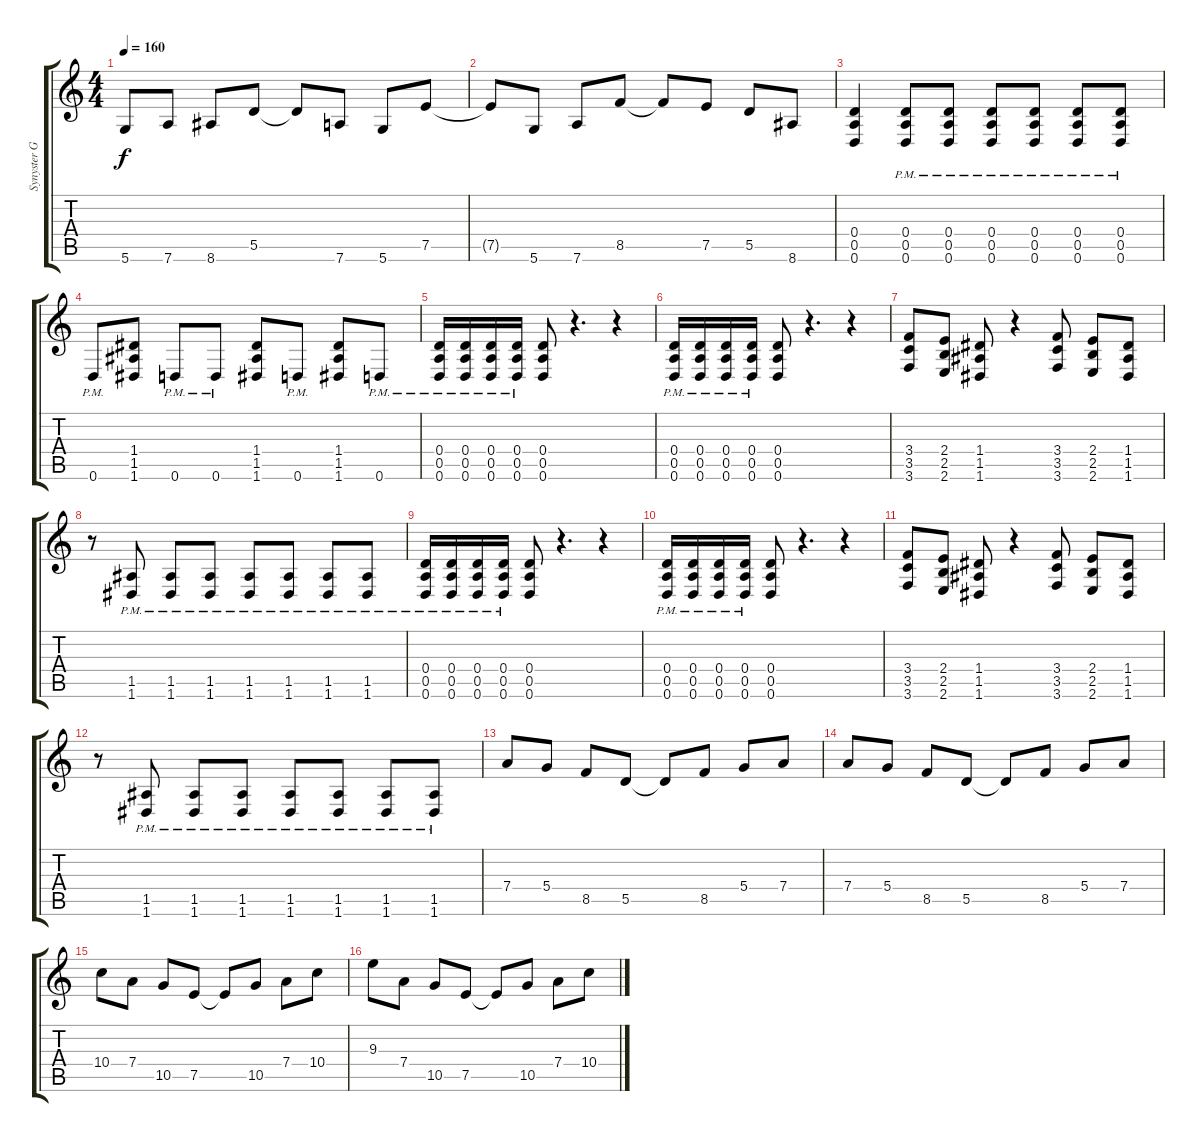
\track ("Synyster Gates" "Synyster G") {instrument distortionguitar}
\staff {score tabs}
\tuning (E4 B3 G3 D3 A2 D2) {hide}
\ts (4 4)
\tempo 160
\clef g2
\ks c
5.6.8{dy f} 7.6.8 8.6.8 5.5.8 5.5{t}.8 7.6.8 5.6.8 7.5.8 |
7.5{t}.8 5.6.8 7.6.8 8.5.8 8.5{t}.8 7.5.8 5.5.8 8.6.8 |
(0.4 0.5 0.6).4 (0.4{pm} 0.5{pm} 0.6{pm}).8 (0.4{pm} 0.5{pm} 0.6{pm}).8 (0.4{pm} 0.5{pm} 0.6{pm}).8 (0.4{pm} 0.5{pm} 0.6{pm}).8 (0.4{pm} 0.5{pm} 0.6{pm}).8 (0.4{pm} 0.5{pm} 0.6{pm}).8 |
0.6{pm}.8 (1.4 1.5 1.6).8 0.6{pm}.8 0.6{pm}.8 (1.4 1.5 1.6).8 0.6{pm}.8 (1.4 1.5 1.6).8 0.6{pm}.8 |
(0.4{pm} 0.5{pm} 0.6{pm}).16 (0.4{pm} 0.5{pm} 0.6{pm}).16 (0.4{pm} 0.5{pm} 0.6{pm}).16 (0.4{pm} 0.5{pm} 0.6{pm}).16 (0.4 0.5 0.6).8 r.4{d} r.4 |
(0.4{pm} 0.5{pm} 0.6{pm}).16 (0.4{pm} 0.5{pm} 0.6{pm}).16 (0.4{pm} 0.5{pm} 0.6{pm}).16 (0.4{pm} 0.5{pm} 0.6{pm}).16 (0.4 0.5 0.6).8 r.4{d} r.4 |
(3.4 3.5 3.6).8 (2.4 2.5 2.6).8 (1.4 1.5 1.6).8 r.4 (3.4 3.5 3.6).8 (2.4 2.5 2.6).8 (1.4 1.5 1.6).8 |
r.8 (1.5{pm} 1.6{pm}).8 (1.5{pm} 1.6{pm}).8 (1.5{pm} 1.6{pm}).8 (1.5{pm} 1.6{pm}).8 (1.5{pm} 1.6{pm}).8 (1.5{pm} 1.6{pm}).8 (1.5{pm} 1.6{pm}).8 |
(0.4{pm} 0.5{pm} 0.6{pm}).16 (0.4{pm} 0.5{pm} 0.6{pm}).16 (0.4{pm} 0.5{pm} 0.6{pm}).16 (0.4{pm} 0.5{pm} 0.6{pm}).16 (0.4 0.5 0.6).8 r.4{d} r.4 |
(0.4{pm} 0.5{pm} 0.6{pm}).16 (0.4{pm} 0.5{pm} 0.6{pm}).16 (0.4{pm} 0.5{pm} 0.6{pm}).16 (0.4{pm} 0.5{pm} 0.6{pm}).16 (0.4 0.5 0.6).8 r.4{d} r.4 |
(3.4 3.5 3.6).8 (2.4 2.5 2.6).8 (1.4 1.5 1.6).8 r.4 (3.4 3.5 3.6).8 (2.4 2.5 2.6).8 (1.4 1.5 1.6).8 |
r.8 (1.5{pm} 1.6{pm}).8 (1.5{pm} 1.6{pm}).8 (1.5{pm} 1.6{pm}).8 (1.5{pm} 1.6{pm}).8 (1.5{pm} 1.6{pm}).8 (1.5{pm} 1.6{pm}).8 (1.5{pm} 1.6{pm}).8 |
7.4.8 5.4.8 8.5.8 5.5.8 5.5{t}.8 8.5.8 5.4.8 7.4.8 |
7.4.8 5.4.8 8.5.8 5.5.8 5.5{t}.8 8.5.8 5.4.8 7.4.8 |
10.4.8 7.4.8 10.5.8 7.5.8 7.5{t}.8 10.5.8 7.4.8 10.4.8 |
9.3.8 7.4.8 10.5.8 7.5.8 7.5{t}.8 10.5.8 7.4.8 10.4.8
